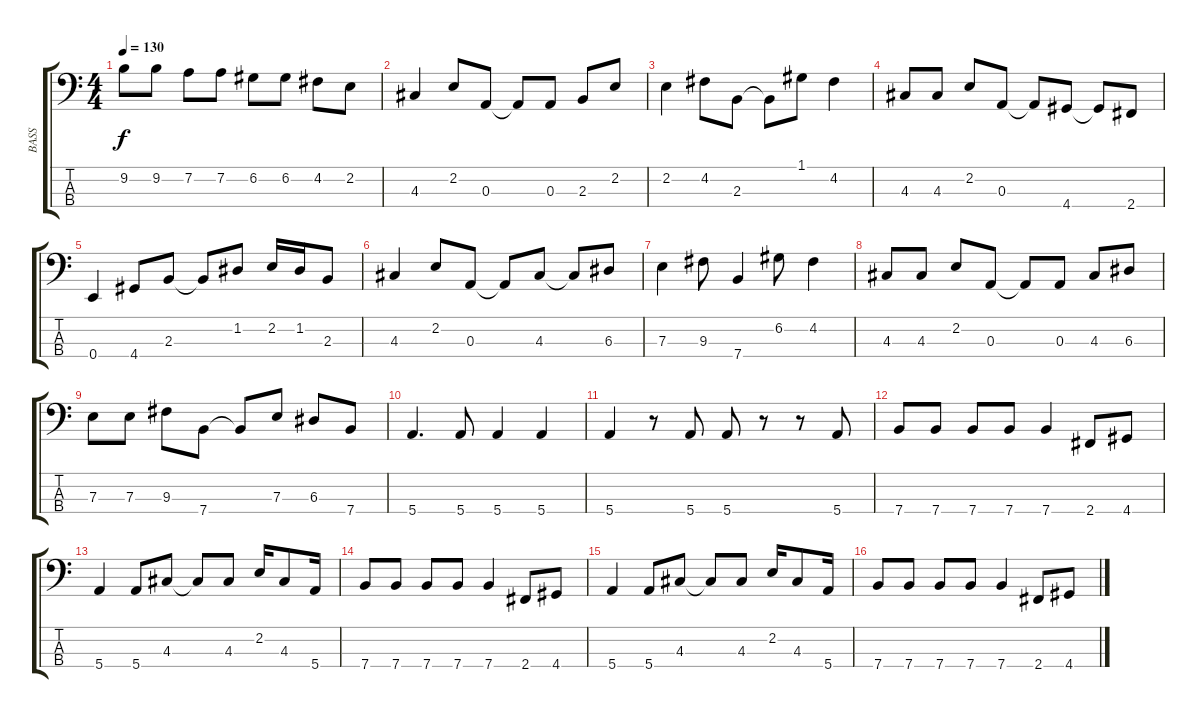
\track ("BASS" "BASS") {instrument electricbassfinger}
\staff {score tabs}
\tuning (G2 D2 A1 E1) {hide}
\ts (4 4)
\tempo 130
\clef f4
\ks c
9.2.8{dy f} 9.2.8 7.2.8 7.2.8 6.2.8 6.2.8 4.2.8 2.2.8 |
4.3.4 2.2.8 0.3.8 0.3{t}.8 0.3.8 2.3.8 2.2.8 |
2.2.4 4.2.8 2.3.8 2.3{t}.8 1.1.8 4.2.4 |
4.3.8 4.3.8 2.2.8 0.3.8 0.3{t}.8 4.4.8 4.4{t}.8 2.4.8 |
0.4.4 4.4.8 2.3.8 2.3{t}.8 1.2.8 2.2.16 1.2.16 2.3.8 |
4.3.4 2.2.8 0.3.8 0.3{t}.8 4.3.8 4.3{t}.8 6.3.8 |
7.3.4 9.3.8 7.4.4 6.2.8 4.2.4 |
4.3.8 4.3.8 2.2.8 0.3.8 0.3{t}.8 0.3.8 4.3.8 6.3.8 |
7.3.8 7.3.8 9.3.8 7.4.8 7.4{t}.8 7.3.8 6.3.8 7.4.8 |
5.4.4{d} 5.4.8 5.4.4 5.4.4 |
5.4.4 r.8 5.4.8 5.4.8 r.8 r.8 5.4.8 |
7.4.8 7.4.8 7.4.8 7.4.8 7.4.4 2.4.8 4.4.8 |
5.4.4 5.4.8 4.3.8 4.3{t}.8 4.3.8 2.2.16 4.3.8 5.4.16 |
7.4.8 7.4.8 7.4.8 7.4.8 7.4.4 2.4.8 4.4.8 |
5.4.4 5.4.8 4.3.8 4.3{t}.8 4.3.8 2.2.16 4.3.8 5.4.16 |
7.4.8 7.4.8 7.4.8 7.4.8 7.4.4 2.4.8 4.4.8
